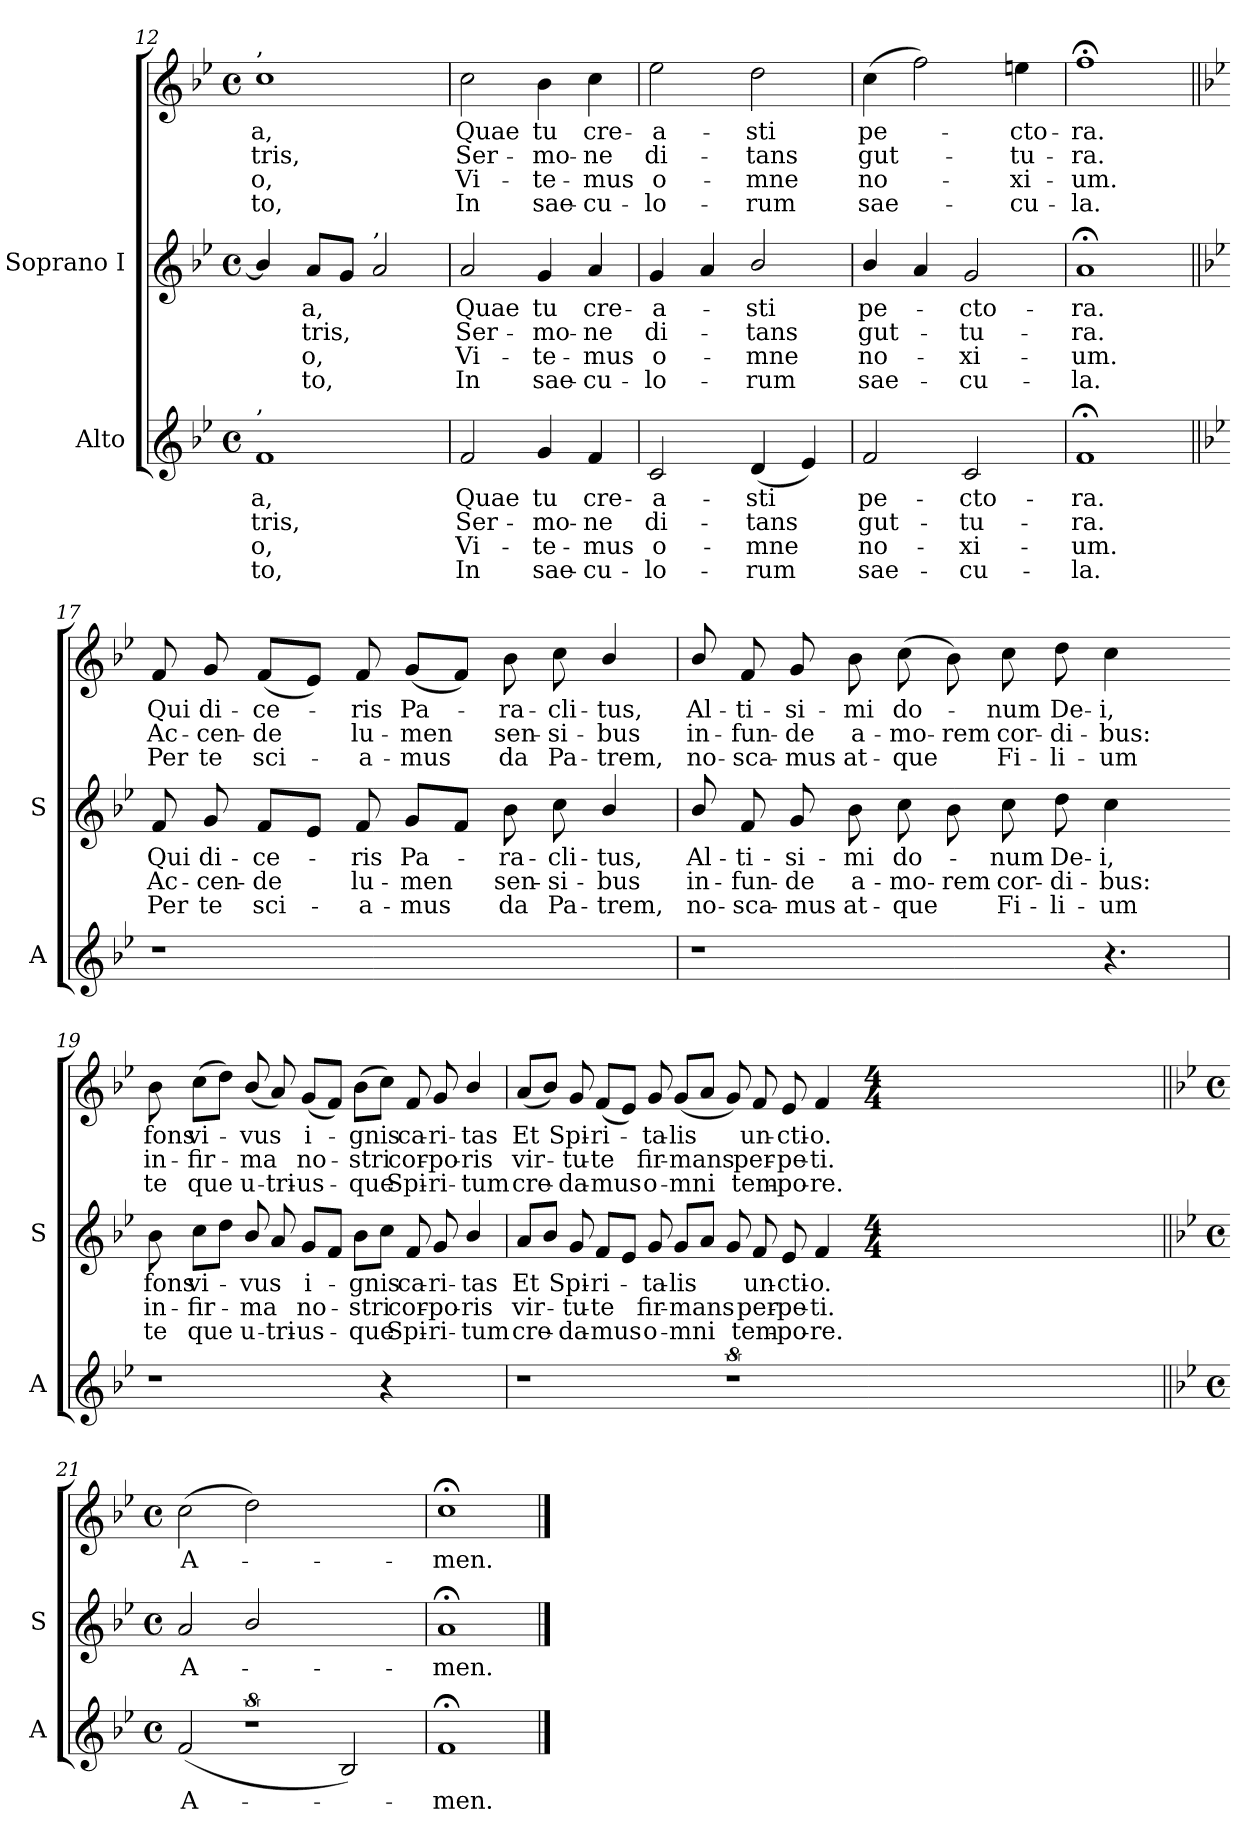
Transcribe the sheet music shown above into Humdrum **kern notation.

**kern	**text	**text	**text	**text	**kern	**text	**text	**text	**text	**kern	**text	**text	**text	**text
*part2	*part2	*part2	*part2	*part2	*part1	*part1	*part1	*part1	*part1	*part1	*part1	*part1	*part1	*part1
*staff3	*staff3	*staff3	*staff3	*staff3	*staff2	*staff2	*staff2	*staff2	*staff2	*staff1	*staff1	*staff1	*staff1	*staff1
*I"Alto	*	*	*	*	*I"Soprano I	*	*	*	*	*	*	*	*	*
*I'A	*	*	*	*	*I'S	*	*	*	*	*	*	*	*	*
*clefG2	*	*	*	*	*clefG2	*	*	*	*	*clefG2	*	*	*	*
*k[b-e-]	*	*	*	*	*k[b-e-]	*	*	*	*	*k[b-e-]	*	*	*	*
*B-:	*	*	*	*	*B-:	*	*	*	*	*B-:	*	*	*	*
*M4/4	*	*	*	*	*M4/4	*	*	*	*	*M4/4	*	*	*	*
*met(c)	*	*	*	*	*met(c)	*	*	*	*	*met(c)	*	*	*	*
=12	=12	=12	=12	=12	=12	=12	=12	=12	=12	=12	=12	=12	=12	=12
!	!	!	!	!	!	!	!	!	!	!LO:TX:a:t=,	!	!	!	!
!LO:TX:a:t=,	!	!	!	!	!	!	!	!	!	!	!	!	!	!
!	!LO:LY:b	!LO:LY:b	!LO:LY:b	!LO:LY:b	!	!	!	!	!	!	!LO:LY:b	!LO:LY:b	!LO:LY:b	!LO:LY:b
1f	-a,	tris,	o,	to,	4b-/]	.	.	.	.	1cc	a,	tris,	o,	to,
!	!	!	!	!	!	!LO:LY:b	!LO:LY:b	!LO:LY:b	!LO:LY:b	!	!	!	!	!
.	.	.	.	.	8aL	a,	tris,	o,	to,	.	.	.	.	.
.	.	.	.	.	8gJ	.	.	.	.	.	.	.	.	.
!	!	!	!	!	!LO:TX:a:t=,	!	!	!	!	!	!	!	!	!
.	.	.	.	.	2a	.	.	.	.	.	.	.	.	.
=13	=13	=13	=13	=13	=13	=13	=13	=13	=13	=13	=13	=13	=13	=13
!	!LO:LY:b	!LO:LY:b	!LO:LY:b	!LO:LY:b	!	!LO:LY:b	!LO:LY:b	!LO:LY:b	!LO:LY:b	!	!LO:LY:b	!LO:LY:b	!LO:LY:b	!LO:LY:b
2f	Quae	Ser-	-Vi-	-In	2a	-Quae	Ser-	-Vi-	-In	2cc	Quae	Ser-	-Vi-	-In
!	!LO:LY:b	!LO:LY:b	!LO:LY:b	!LO:LY:b	!	!LO:LY:b	!LO:LY:b	!LO:LY:b	!LO:LY:b	!	!LO:LY:b	!LO:LY:b	!LO:LY:b	!LO:LY:b
4g	tu	mo-	-te-	-sae-	4g	tu	mo-	-te-	-sae-	4b-	tu	mo-	-te-	-sae-
!	!LO:LY:b	!LO:LY:b	!LO:LY:b	!LO:LY:b	!	!LO:LY:b	!LO:LY:b	!LO:LY:b	!LO:LY:b	!	!LO:LY:b	!LO:LY:b	!LO:LY:b	!LO:LY:b
4f	-cre-	-ne	mus	cu-	4a	-cre-	-ne	mus	cu-	4cc	-cre-	-ne	mus	cu-
=14	=14	=14	=14	=14	=14	=14	=14	=14	=14	=14	=14	=14	=14	=14
!	!LO:LY:b	!LO:LY:b	!LO:LY:b	!LO:LY:b	!	!LO:LY:b	!LO:LY:b	!LO:LY:b	!LO:LY:b	!	!LO:LY:b	!LO:LY:b	!LO:LY:b	!LO:LY:b
2c	-a-	-di-	-o-	-lo-	4g	a-	di-	o-	lo-	2ee-	-a-	-di-	-o-	-lo-
.	.	.	.	.	4a	.	.	.	.	.	.	.	.	.
!	!LO:LY:b	!LO:LY:b	!LO:LY:b	!LO:LY:b	!	!LO:LY:b	!LO:LY:b	!LO:LY:b	!LO:LY:b	!	!LO:LY:b	!LO:LY:b	!LO:LY:b	!LO:LY:b
(<4d	-sti	tans	mne	rum	2b-/	sti	tans	mne	rum	2dd	-sti	tans	mne	rum
4e-)	.	.	.	.	.	.	.	.	.	.	.	.	.	.
=15	=15	=15	=15	=15	=15	=15	=15	=15	=15	=15	=15	=15	=15	=15
!	!LO:LY:b	!LO:LY:b	!LO:LY:b	!LO:LY:b	!	!LO:LY:b	!LO:LY:b	!LO:LY:b	!LO:LY:b	!	!LO:LY:b	!LO:LY:b	!LO:LY:b	!LO:LY:b
2f	pe-	-gut-	-no-	-sae-	4b-/	-pe-	gut-	no-	sae-	(>4cc	pe-	gut-	no-	sae-
.	.	.	.	.	4a	.	.	.	.	2ff)	.	.	.	.
!	!LO:LY:b	!LO:LY:b	!LO:LY:b	!LO:LY:b	!	!LO:LY:b	!LO:LY:b	!LO:LY:b	!LO:LY:b	!	!	!	!	!
2c	-cto-	-tu-	-xi-	-cu-	2g	cto-	-tu-	-xi-	-cu-	.	.	.	.	.
!	!	!	!	!	!	!	!	!	!	!	!LO:LY:b	!LO:LY:b	!LO:LY:b	!LO:LY:b
.	.	.	.	.	.	.	.	.	.	4een	cto-	-tu-	-xi-	-cu-
=16	=16	=16	=16	=16	=16	=16	=16	=16	=16	=16	=16	=16	=16	=16
!	!LO:LY:b	!LO:LY:b	!LO:LY:b	!LO:LY:b	!	!LO:LY:b	!LO:LY:b	!LO:LY:b	!LO:LY:b	!	!LO:LY:b	!LO:LY:b	!LO:LY:b	!LO:LY:b
1f;<	-ra.	ra.	um.	la.	1a;<	ra.	ra.	um.	la.	1ff;<	-ra.	ra.	um.	la.
!!LO:LB:g=z
=17||	=17||	=17||	=17||	=17||	=17||	=17||	=17||	=17||	=17||	=17||	=17||	=17||	=17||	=17||
*	*	*	*	*	*k[b-e-]	*	*	*	*	*k[b-e-]	*	*	*	*
*	*	*	*	*	*B-:	*	*	*	*	*B-:	*	*	*	*
!	!	!	!	!	!	!LO:LY:b	!LO:LY:b	!LO:LY:b	!	!	!LO:LY:b	!LO:LY:b	!LO:LY:b	!
1r	.	.	.	.	8f	Qui	Ac-	-Per	.	8f	Qui	Ac-	-Per	.
!	!	!	!	!	!	!LO:LY:b	!LO:LY:b	!LO:LY:b	!	!	!LO:LY:b	!LO:LY:b	!LO:LY:b	!
.	.	.	.	.	8g	di-	-cen-	-te	.	8g	di-	-cen-	-te	.
!	!	!	!	!	!	!LO:LY:b	!LO:LY:b	!LO:LY:b	!	!	!LO:LY:b	!LO:LY:b	!LO:LY:b	!
.	.	.	.	.	8fL	ce-	de	sci-	.	(<8fL	ce-	de	sci-	.
.	.	.	.	.	8e-J	.	.	.	.	8e-J)	.	.	.	.
!	!	!	!	!	!	!LO:LY:b	!LO:LY:b	!LO:LY:b	!	!	!LO:LY:b	!LO:LY:b	!LO:LY:b	!
.	.	.	.	.	8f	ris	lu-	-a-	.	8f	ris	lu-	-a-	.
!	!	!	!	!	!	!LO:LY:b	!LO:LY:b	!LO:LY:b	!	!	!LO:LY:b	!LO:LY:b	!LO:LY:b	!
.	.	.	.	.	8gL	-Pa-	men	mus	.	(<8gL	-Pa-	men	mus	.
.	.	.	.	.	8fJ	.	.	.	.	8fJ)	.	.	.	.
!	!	!	!	!	!	!LO:LY:b	!LO:LY:b	!LO:LY:b	!	!	!LO:LY:b	!LO:LY:b	!LO:LY:b	!
.	.	.	.	.	8b-	ra-	-sen-	-da	.	8b-	ra-	-sen-	-da	.
!	!	!	!	!	!	!LO:LY:b	!LO:LY:b	!LO:LY:b	!	!	!LO:LY:b	!LO:LY:b	!LO:LY:b	!
4.ryy	.	.	.	.	8cc	cli-	-si-	-Pa-	.	8cc	cli-	-si-	-Pa-	.
!	!	!	!	!	!	!LO:LY:b	!LO:LY:b	!LO:LY:b	!	!	!LO:LY:b	!LO:LY:b	!LO:LY:b	!
.	.	.	.	.	4b-/	-tus,	bus	trem,	.	4b-/	-tus,	bus	trem,	.
=18	=18	=18	=18	=18	=18	=18	=18	=18	=18	=18	=18	=18	=18	=18
!	!	!	!	!	!	!LO:LY:b	!LO:LY:b	!LO:LY:b	!	!	!LO:LY:b	!LO:LY:b	!LO:LY:b	!
1r	.	.	.	.	8b-/	Al-	-in-	-no-	.	8b-/	Al-	-in-	-no-	.
!	!	!	!	!	!	!LO:LY:b	!LO:LY:b	!LO:LY:b	!	!	!LO:LY:b	!LO:LY:b	!LO:LY:b	!
.	.	.	.	.	8f	-ti-	-fun-	-sca-	.	8f	-ti-	-fun-	-sca-	.
!	!	!	!	!	!	!LO:LY:b	!LO:LY:b	!LO:LY:b	!	!	!LO:LY:b	!LO:LY:b	!LO:LY:b	!
.	.	.	.	.	8g	-si-	-de	mus	.	8g	-si-	-de	mus	.
!	!	!	!	!	!	!LO:LY:b	!LO:LY:b	!LO:LY:b	!	!	!LO:LY:b	!LO:LY:b	!LO:LY:b	!
.	.	.	.	.	8b-	mi	a-	-at-	.	8b-	mi	a-	-at-	.
!	!	!	!	!	!	!LO:LY:b	!LO:LY:b	!LO:LY:b	!	!	!LO:LY:b	!LO:LY:b	!LO:LY:b	!
.	.	.	.	.	8cc	-do-	mo-	-que	.	(>8cc	-do-	mo-	-que	.
!	!	!	!	!	!	!	!LO:LY:b	!	!	!	!	!LO:LY:b	!	!
.	.	.	.	.	8b-	.	rem	.	.	8b-)	.	rem	.	.
!	!	!	!	!	!	!LO:LY:b	!LO:LY:b	!LO:LY:b	!	!	!LO:LY:b	!LO:LY:b	!LO:LY:b	!
.	.	.	.	.	8cc	num	cor-	-Fi-	.	8cc	num	cor-	-Fi-	.
!	!	!	!	!	!	!LO:LY:b	!LO:LY:b	!LO:LY:b	!	!	!LO:LY:b	!LO:LY:b	!LO:LY:b	!
.	.	.	.	.	8dd	-De-	-di-	-li-	.	8dd	-De-	-di-	-li-	.
!	!	!	!	!	!	!LO:LY:b	!LO:LY:b	!LO:LY:b	!	!	!LO:LY:b	!LO:LY:b	!LO:LY:b	!
4.r	.	.	.	.	4cc	-i,	bus:	um	.	4cc	-i,	bus:	um	.
.	.	.	.	.	8ryy	.	.	.	.	8ryy	.	.	.	.
!!LO:LB:g=z
=19	=19-	=19-	=19-	=19-	=19-	=19-	=19-	=19-	=19-	=19-	=19-	=19-	=19-	=19-
!	!	!	!	!	!	!LO:LY:b	!LO:LY:b	!LO:LY:b	!	!	!LO:LY:b	!LO:LY:b	!LO:LY:b	!
1r	.	.	.	.	8b-	fons	in-	-te	.	8b-	fons	in-	-te	.
!	!	!	!	!	!	!LO:LY:b	!LO:LY:b	!LO:LY:b	!	!	!LO:LY:b	!LO:LY:b	!LO:LY:b	!
.	.	.	.	.	8ccL	vi-	fir-	que	.	(>8ccL	vi-	fir-	que	.
.	.	.	.	.	8ddJ	.	.	.	.	8ddJ)	.	.	.	.
!	!	!	!	!	!	!LO:LY:b	!LO:LY:b	!LO:LY:b	!	!	!LO:LY:b	!LO:LY:b	!LO:LY:b	!
.	.	.	.	.	8b-/	vus	ma	u-	.	(<8b-/	vus	ma	u-	.
!	!	!	!	!	!	!	!	!LO:LY:b	!	!	!	!	!LO:LY:b	!
.	.	.	.	.	8a	.	.	-tri-	.	8a)	.	.	-tri-	.
!	!	!	!	!	!	!LO:LY:b	!LO:LY:b	!LO:LY:b	!	!	!LO:LY:b	!LO:LY:b	!LO:LY:b	!
.	.	.	.	.	8gL	-i-	no-	us-	.	(<8gL	-i-	no-	us-	.
.	.	.	.	.	8fJ	.	.	.	.	8fJ)	.	.	.	.
!	!	!	!	!	!	!LO:LY:b	!LO:LY:b	!LO:LY:b	!	!	!LO:LY:b	!LO:LY:b	!LO:LY:b	!
.	.	.	.	.	8b-L	gnis	stri	que	.	(>8b-L	gnis	stri	que	.
4r	.	.	.	.	8ccJ	.	.	.	.	8ccJ)	.	.	.	.
!	!	!	!	!	!	!LO:LY:b	!LO:LY:b	!LO:LY:b	!	!	!LO:LY:b	!LO:LY:b	!LO:LY:b	!
.	.	.	.	.	8f	ca-	-cor-	-Spi-	.	8f	ca-	-cor-	-Spi-	.
!	!	!	!	!	!	!LO:LY:b	!LO:LY:b	!LO:LY:b	!	!	!LO:LY:b	!LO:LY:b	!LO:LY:b	!
4.ryy	.	.	.	.	8g	-ri-	-po-	-ri-	.	8g	-ri-	-po-	-ri-	.
!	!	!	!	!	!	!LO:LY:b	!LO:LY:b	!LO:LY:b	!	!	!LO:LY:b	!LO:LY:b	!LO:LY:b	!
.	.	.	.	.	4b-/	-tas	ris	tum	.	4b-/	-tas	ris	tum	.
=20	=20	=20	=20	=20	=20	=20	=20	=20	=20	=20	=20	=20	=20	=20
!	!	!	!	!	!	!LO:LY:b	!LO:LY:b	!LO:LY:b	!	!	!LO:LY:b	!LO:LY:b	!LO:LY:b	!
1r	.	.	.	.	8aL	Et	vir-	cre-	.	(<8aL	Et	vir-	cre-	.
.	.	.	.	.	8b-J	.	.	.	.	8b-J)	.	.	.	.
!	!	!	!	!	!	!LO:LY:b	!LO:LY:b	!LO:LY:b	!	!	!LO:LY:b	!LO:LY:b	!LO:LY:b	!
.	.	.	.	.	8g	Spi-	-tu-	-da-	.	8g	Spi-	-tu-	-da-	.
!	!	!	!	!	!	!LO:LY:b	!LO:LY:b	!LO:LY:b	!	!	!LO:LY:b	!LO:LY:b	!LO:LY:b	!
.	.	.	.	.	8fL	-ri-	te	mus	.	(<8fL	-ri-	te	mus	.
.	.	.	.	.	8e-J	.	.	.	.	8e-J)	.	.	.	.
!	!	!	!	!	!	!LO:LY:b	!LO:LY:b	!LO:LY:b	!	!	!LO:LY:b	!LO:LY:b	!LO:LY:b	!
.	.	.	.	.	8g	ta-	-fir-	-o-	.	8g	ta-	-fir-	-o-	.
!	!	!	!	!	!	!LO:LY:b	!LO:LY:b	!LO:LY:b	!	!	!LO:LY:b	!LO:LY:b	!LO:LY:b	!
.	.	.	.	.	8gL	-lis	mans	mni	.	(<8gL	-lis	mans	mni	.
.	.	.	.	.	8aJ	.	.	.	.	8aJ	.	.	.	.
8%5r	.	.	.	.	8g	.	.	.	.	8g)	.	.	.	.
!	!	!	!	!	!	!LO:LY:b	!LO:LY:b	!LO:LY:b	!	!	!LO:LY:b	!LO:LY:b	!LO:LY:b	!
.	.	.	.	.	8f	un-	-per-	-tem-	.	8f	un-	-per-	-tem-	.
!	!	!	!	!	!	!LO:LY:b	!LO:LY:b	!LO:LY:b	!	!	!LO:LY:b	!LO:LY:b	!LO:LY:b	!
.	.	.	.	.	8e-	-cti-	-pe-	-po-	.	8e-	-cti-	-pe-	-po-	.
!	!	!	!	!	!	!LO:LY:b	!LO:LY:b	!LO:LY:b	!	!	!LO:LY:b	!LO:LY:b	!LO:LY:b	!
.	.	.	.	.	4f	-o.	ti.	re.	.	4f	-o.	ti.	re.	.
*	*	*	*	*	*M4/4	*	*	*	*	*M4/4	*	*	*	*
*	*	*	*	*	*met(c)	*	*	*	*	*met(c)	*	*	*	*
!!LO:LB:g=z
=21||	=21||	=21||	=21||	=21||	=21||	=21||	=21||	=21||	=21||	=21||	=21||	=21||	=21||	=21||
*k[b-e-]	*	*	*	*	*k[b-e-]	*	*	*	*	*k[b-e-]	*	*	*	*
*B-:	*	*	*	*	*B-:	*	*	*	*	*B-:	*	*	*	*
*M4/4	*	*	*	*	*M4/4	*	*	*	*	*M4/4	*	*	*	*
*met(c)	*	*	*	*	*met(c)	*	*	*	*	*met(c)	*	*	*	*
!	!LO:LY:b	!	!	!	!	!LO:LY:b	!	!	!	!	!LO:LY:b	!	!	!
(<2f	A-	.	.	.	2a	A-	.	.	.	(>2cc	A-	.	.	.
8%5r	.	.	.	.	2b-/	.	.	.	.	2dd)	.	.	.	.
.	.	.	.	.	2ryy	.	.	.	.	2ryy	.	.	.	.
2B-)	.	.	.	.	.	.	.	.	.	.	.	.	.	.
.	.	.	.	.	8ryy	.	.	.	.	8ryy	.	.	.	.
=22	=22	=22	=22	=22	=22	=22	=22	=22	=22	=22	=22	=22	=22	=22
!	!LO:LY:b	!	!	!	!	!LO:LY:b	!	!	!	!	!LO:LY:b	!	!	!
1f;<	men.	.	.	.	1a;<	men.	.	.	.	1cc;<	men.	.	.	.
==	==	==	==	==	==	==	==	==	==	==	==	==	==	==
*-	*-	*-	*-	*-	*-	*-	*-	*-	*-	*-	*-	*-	*-	*-
